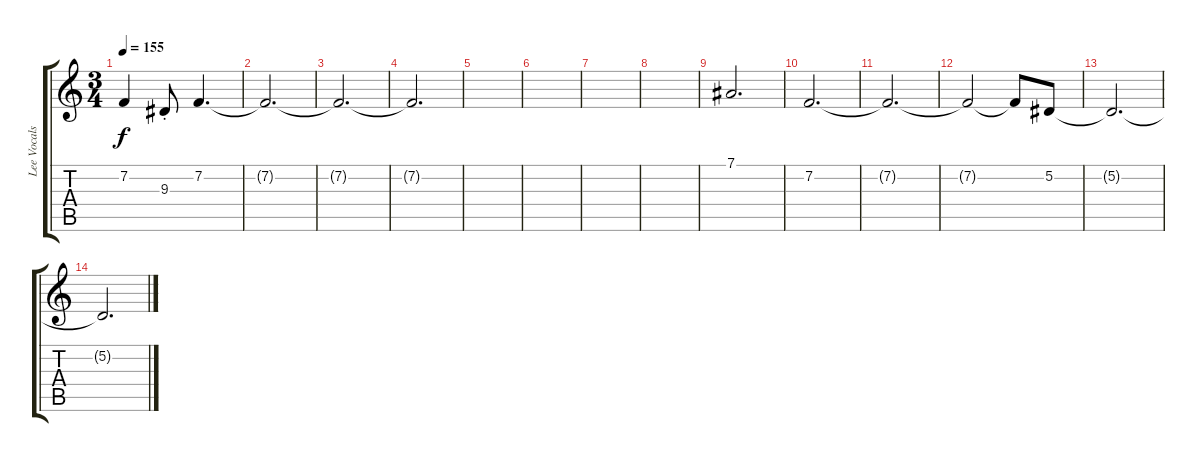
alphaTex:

\track ("Lee Vocals" "Lee Vocals") {instrument oboe}
\staff {score tabs}
\tuning (Eb4 Bb3 Gb3 Db3 Ab2 Eb2) {hide}
\ts (3 4)
\tempo 155
\clef g2
\ks c
7.2.4{dy f} 9.3{st}.8 7.2.4{d} |
7.2{t}.2{d volume 0} |
7.2{t}.2{d} |
7.2{t}.2{d} |
|
|
|
|
7.1.2{d} |
7.2.2{d} |
7.2{t}.2{d} |
7.2{t}.2 7.2{t}.8 5.2.8 |
5.2{t}.2{d volume 0} |
5.2{t}.2{d}
